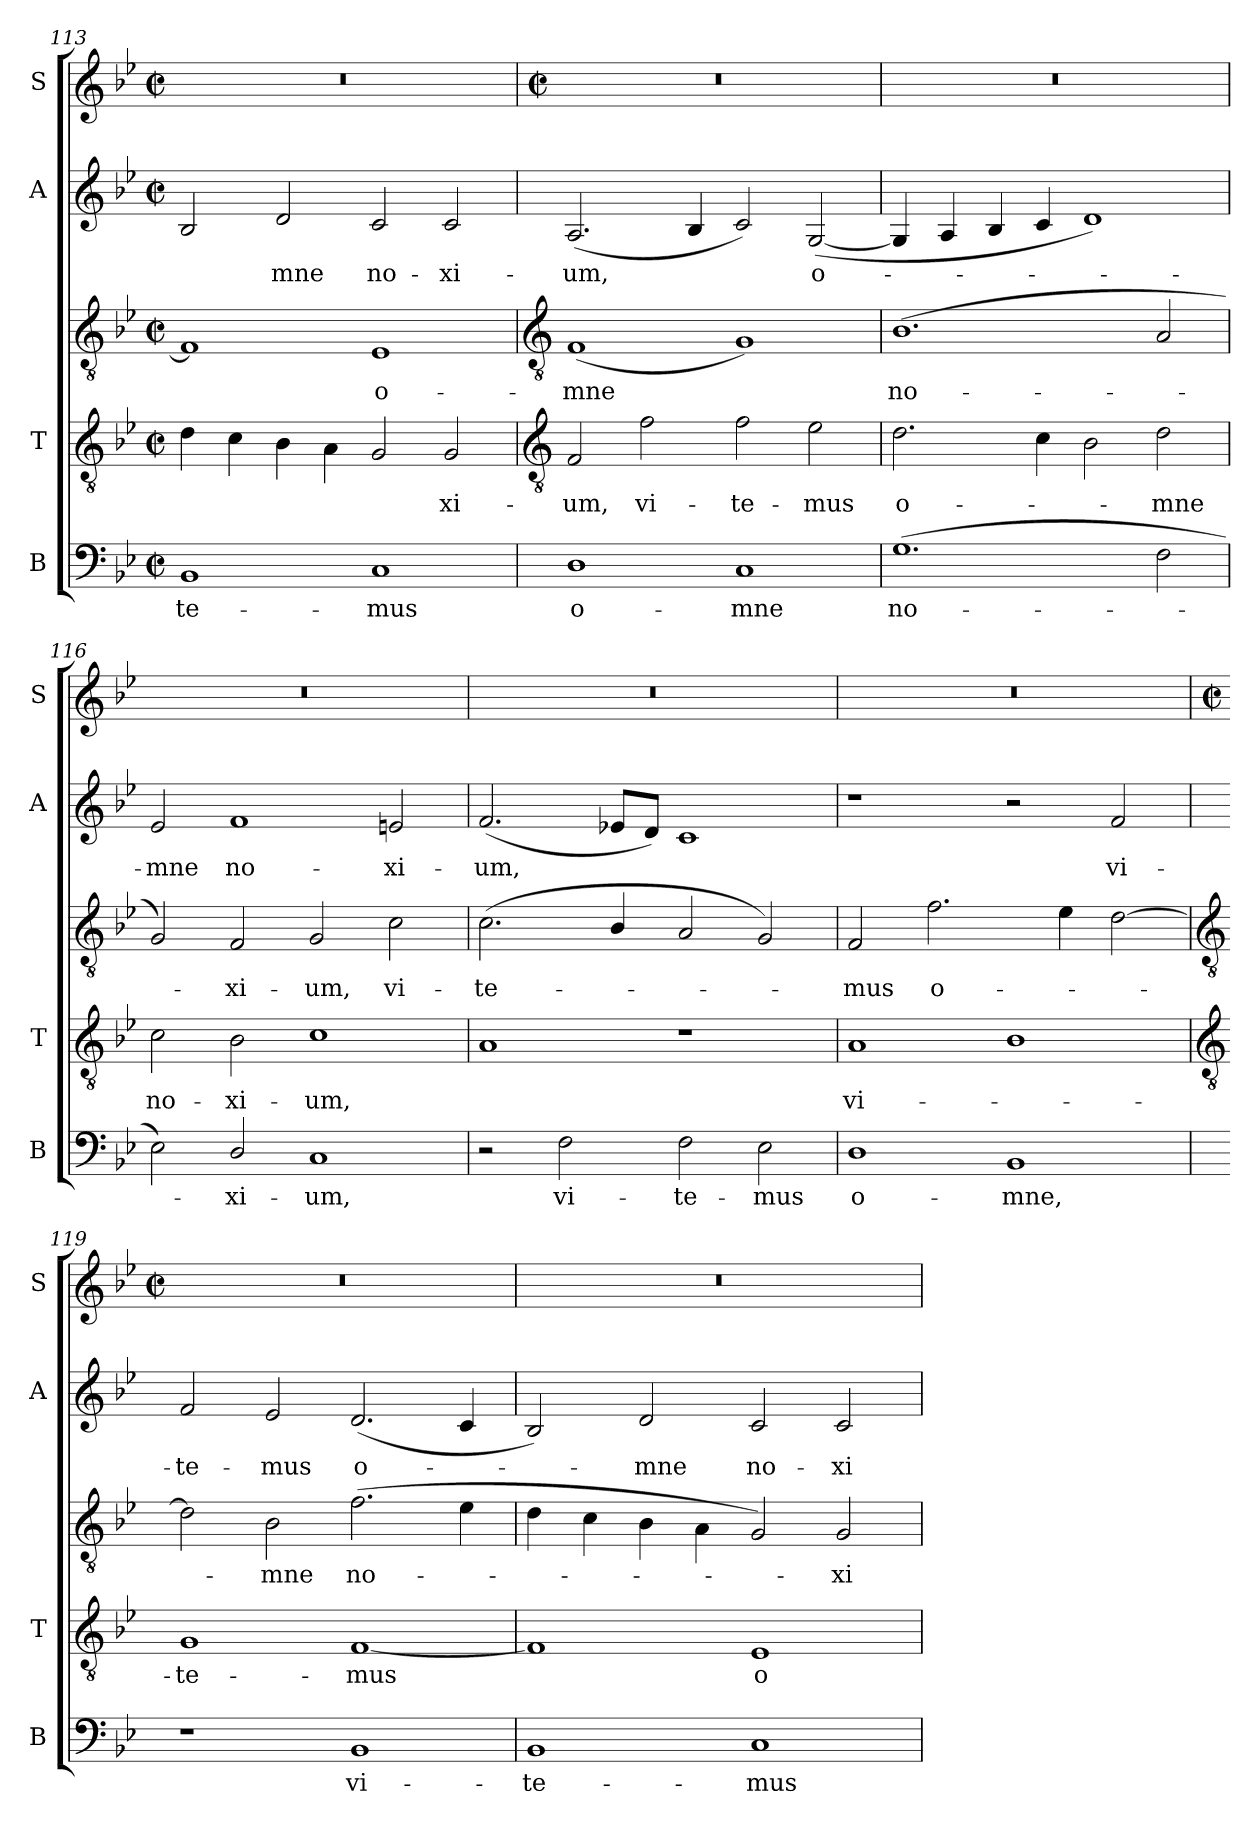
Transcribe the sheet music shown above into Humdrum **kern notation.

**kern	**text	**kern	**text	**kern	**text	**kern	**text	**kern
*part4	*part4	*part3	*part3	*part3	*part3	*part2	*part2	*part1
*staff5	*staff5	*staff4	*staff4	*staff3	*staff3	*staff2	*staff2	*staff1
*I"B	*	*I"T	*	*	*	*I"A	*	*I"S
*I'B	*	*I'T	*	*	*	*I'A	*	*I'S
*clefF4	*	*clefGv2	*	*clefGv2	*	*clefG2	*	*clefG2
*k[b-e-]	*	*k[b-e-]	*	*k[b-e-]	*	*k[b-e-]	*	*k[b-e-]
*B-:	*	*B-:	*	*B-:	*	*B-:	*	*B-:
*M4/2	*	*M4/2	*	*M4/2	*	*M4/2	*	*M4/2
*met(c|)	*	*met(c|)	*	*met(c|)	*	*met(c|)	*	*met(c|)
=113	=113	=113	=113	=113	=113	=113	=113	=113
!	!LO:LY:b	!	!	!	!	!	!	!
1BB-	-te-	4d	.	1F]	.	2B-	.	0r
.	.	4c	.	.	.	.	.	.
!	!	!	!	!	!	!	!LO:LY:b	!
.	.	4B-	.	.	.	2d	mne	.
.	.	4A\	.	.	.	.	.	.
!	!LO:LY:b	!	!	!	!LO:LY:b	!	!LO:LY:b	!
1C	-mus	2G	.	1E-	o-	2c	no-	.
!	!	!	!LO:LY:b	!	!	!	!LO:LY:b	!
.	.	2G	-xi-	.	.	2c	-xi-	.
!!LO:LB:g=z
=114	=114	=114	=114	=114	=114	=114	=114	=114
*	*	*clefGv2	*	*clefGv2	*	*	*	*
*	*	*	*	*	*	*	*	*M4/2
*	*	*	*	*	*	*	*	*met(c|)
!	!LO:LY:b	!	!LO:LY:b	!	!LO:LY:b	!	!LO:LY:b	!
1D	o-	2F	um,	(<1F	-mne	(<2.A	-um,	0r
!	!	!	!LO:LY:b	!	!	!	!	!
.	.	2f	vi-	.	.	.	.	.
.	.	.	.	.	.	4B-	.	.
!	!LO:LY:b	!	!LO:LY:b	!	!	!	!	!
1C	-mne	2f	-te-	1G)	.	2c)	.	.
!	!	!	!LO:LY:b	!	!	!	!LO:LY:b	!
.	.	2e-	-mus	.	.	(<[2G	o-	.
=115	=115	=115	=115	=115	=115	=115	=115	=115
!	!LO:LY:b	!	!LO:LY:b	!	!LO:LY:b	!	!	!
(>1.G	no-	2.d	o-	(<1.B-	no-	4G]	.	0r
.	.	.	.	.	.	4A	.	.
.	.	.	.	.	.	4B-	.	.
.	.	4c	.	.	.	4c	.	.
.	.	2B-	.	.	.	1d)	.	.
!	!	!	!LO:LY:b	!	!	!	!	!
2F	.	2d	mne	2A/	.	.	.	.
=116	=116	=116	=116	=116	=116	=116	=116	=116
!	!	!	!LO:LY:b	!	!	!	!LO:LY:b	!
2E-)	.	2c	-no-	2G)	.	2e-	mne	0r
!	!LO:LY:b	!	!LO:LY:b	!	!LO:LY:b	!	!LO:LY:b	!
2D/	xi-	2B-	-xi-	2F	xi-	1f	no-	.
!	!LO:LY:b	!	!LO:LY:b	!	!LO:LY:b	!	!	!
1C	-um,	1c	-um,	2G	-um,	.	.	.
!	!	!	!	!	!LO:LY:b	!	!LO:LY:b	!
.	.	.	.	2c	vi-	2e	-xi-	.
=117	=117	=117	=117	=117	=117	=117	=117	=117
!	!	!	!	!	!LO:LY:b	!	!LO:LY:b	!
2r	.	1A	.	(<2.c	te-	(<2.f	-um,	0r
!	!LO:LY:b	!	!	!	!	!	!	!
2F	vi-	.	.	.	.	.	.	.
.	.	.	.	4B-/	.	8e-XL	.	.
.	.	.	.	.	.	8dJ)	.	.
!	!LO:LY:b	!	!	!	!	!	!	!
2F	-te-	1r	.	2A	.	1c	.	.
!	!LO:LY:b	!	!	!	!	!	!	!
2E-	-mus	.	.	2G)	.	.	.	.
=118	=118	=118	=118	=118	=118	=118	=118	=118
!	!LO:LY:b	!	!LO:LY:b	!	!LO:LY:b	!	!	!
1D	o-	1A	vi-	2F	mus	1r	.	0r
!	!	!	!	!	!LO:LY:b	!	!	!
.	.	.	.	2.f	o-	.	.	.
!	!LO:LY:b	!	!	!	!	!	!	!
1BB-	-mne,	1B-	.	.	.	2r	.	.
.	.	.	.	4e-	.	.	.	.
!	!	!	!	!	!	!	!LO:LY:b	!
.	.	.	.	[2d	.	2f	vi-	.
!!LO:LB:g=z
=119	=119	=119	=119	=119	=119	=119	=119	=119
*	*	*clefGv2	*	*clefGv2	*	*	*	*
*	*	*	*	*	*	*	*	*M4/2
*	*	*	*	*	*	*	*	*met(c|)
!	!	!	!LO:LY:b	!	!	!	!LO:LY:b	!
1r	.	1G	te-	2d]	.	2f	-te-	0r
!	!	!	!	!	!LO:LY:b	!	!LO:LY:b	!
.	.	.	.	2B-	mne	2e-	-mus	.
!	!LO:LY:b	!	!LO:LY:b	!	!LO:LY:b	!	!LO:LY:b	!
1BB-	vi-	[1F	-mus	(>2.f	no-	(<2.d	o-	.
.	.	.	.	4e-	.	4c	.	.
=120	=120	=120	=120	=120	=120	=120	=120	=120
!	!LO:LY:b	!	!	!	!	!	!	!
1BB-	-te-	1F]	.	4d	.	2B-)	.	0r
.	.	.	.	4c	.	.	.	.
!	!	!	!	!	!	!	!LO:LY:b	!
.	.	.	.	4B-	.	2d	mne	.
.	.	.	.	4A\	.	.	.	.
!	!LO:LY:b	!	!LO:LY:b	!	!	!	!LO:LY:b	!
1C	-mus	1E-	-o-	2G)	.	2c	no-	.
!	!	!	!	!	!LO:LY:b	!	!LO:LY:b	!
.	.	.	.	2G	xi-	2c	-xi-	.
=	=	=	=	=	=	=	=	=
*-	*-	*-	*-	*-	*-	*-	*-	*-
